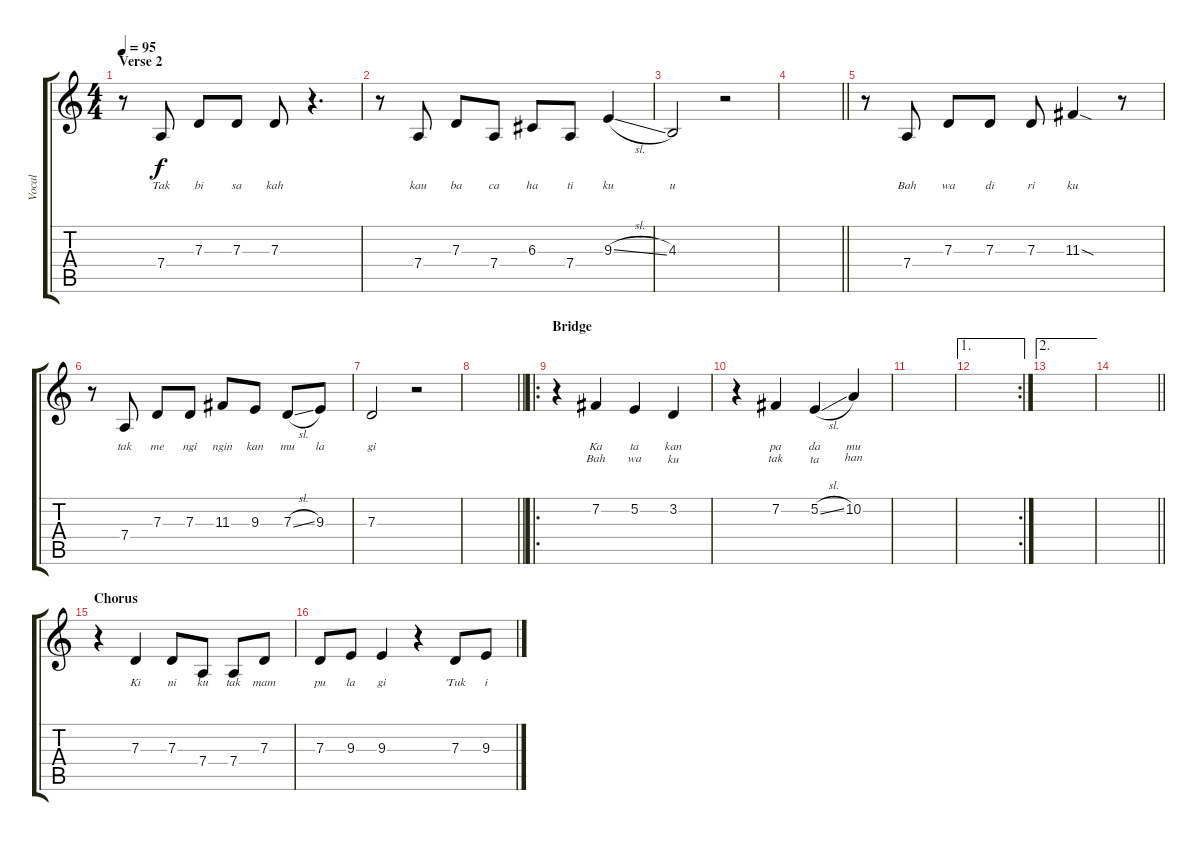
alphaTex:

\track ("Vocal" "Vocal") {instrument lead2sawtooth}
\staff {score tabs}
\tuning (E4 B3 G3 D3 A2 E2) {hide}
\ts (4 4)
\section ("" "Verse 2")
\tempo 95
\clef g2
\ks c
r.8{dy f} 7.4.8{lyrics (0 "Tak") lyrics (1 "") lyrics (2 "") lyrics (3 "") lyrics (4 "")} 7.3.8{lyrics (0 "bi") lyrics (1 "") lyrics (2 "") lyrics (3 "") lyrics (4 "")} 7.3.8{lyrics (0 "sa") lyrics (1 "") lyrics (2 "") lyrics (3 "") lyrics (4 "")} 7.3.8{lyrics (0 "kah") lyrics (1 "") lyrics (2 "") lyrics (3 "") lyrics (4 "")} r.4{d} |
r.8 7.4.8{lyrics (0 "kau") lyrics (1 "") lyrics (2 "") lyrics (3 "") lyrics (4 "")} 7.3.8{lyrics (0 "ba") lyrics (1 "") lyrics (2 "") lyrics (3 "") lyrics (4 "")} 7.4.8{lyrics (0 "ca") lyrics (1 "") lyrics (2 "") lyrics (3 "") lyrics (4 "")} 6.3.8{lyrics (0 "ha") lyrics (1 "") lyrics (2 "") lyrics (3 "") lyrics (4 "")} 7.4.8{lyrics (0 "ti") lyrics (1 "") lyrics (2 "") lyrics (3 "") lyrics (4 "")} 9.3{sl}.4{lyrics (0 "ku") lyrics (1 "") lyrics (2 "") lyrics (3 "") lyrics (4 "")} |
4.3.2{lyrics (0 "u") lyrics (1 "") lyrics (2 "") lyrics (3 "") lyrics (4 "")} r.2 |
\barLineRight lightlight
|
r.8 7.4.8{lyrics (0 "Bah") lyrics (1 "") lyrics (2 "") lyrics (3 "") lyrics (4 "")} 7.3.8{lyrics (0 "wa") lyrics (1 "") lyrics (2 "") lyrics (3 "") lyrics (4 "")} 7.3.8{lyrics (0 "di") lyrics (1 "") lyrics (2 "") lyrics (3 "") lyrics (4 "")} 7.3.8{lyrics (0 "ri") lyrics (1 "") lyrics (2 "") lyrics (3 "") lyrics (4 "")} 11.3{sod}.4{lyrics (0 "ku") lyrics (1 "") lyrics (2 "") lyrics (3 "") lyrics (4 "")} r.8 |
r.8 7.4.8{lyrics (0 "tak") lyrics (1 "") lyrics (2 "") lyrics (3 "") lyrics (4 "")} 7.3.8{lyrics (0 "me") lyrics (1 "") lyrics (2 "") lyrics (3 "") lyrics (4 "")} 7.3.8{lyrics (0 "ngi") lyrics (1 "") lyrics (2 "") lyrics (3 "") lyrics (4 "")} 11.3.8{lyrics (0 "ngin") lyrics (1 "") lyrics (2 "") lyrics (3 "") lyrics (4 "")} 9.3.8{lyrics (0 "kan") lyrics (1 "") lyrics (2 "") lyrics (3 "") lyrics (4 "")} 7.3{sl}.8{lyrics (0 "mu") lyrics (1 "") lyrics (2 "") lyrics (3 "") lyrics (4 "")} 9.3.8{lyrics (0 "la") lyrics (1 "") lyrics (2 "") lyrics (3 "") lyrics (4 "")} |
7.3.2{lyrics (0 "gi") lyrics (1 "") lyrics (2 "") lyrics (3 "") lyrics (4 "")} r.2 |
\barLineRight lightlight
|
\ro
\section ("" "Bridge")
r.4 7.2.4{lyrics (0 "Ka") lyrics (1 "Bah") lyrics (2 "") lyrics (3 "") lyrics (4 "")} 5.2.4{lyrics (0 "ta") lyrics (1 "wa") lyrics (2 "") lyrics (3 "") lyrics (4 "")} 3.2.4{lyrics (0 "kan") lyrics (1 "ku") lyrics (2 "") lyrics (3 "") lyrics (4 "")} |
r.4 7.2.4{lyrics (0 "pa") lyrics (1 "tak") lyrics (2 "") lyrics (3 "") lyrics (4 "")} 5.2{sl}.4{lyrics (0 "da") lyrics (1 "ta") lyrics (2 "") lyrics (3 "") lyrics (4 "")} 10.2.4{lyrics (0 "mu") lyrics (1 "han") lyrics (2 "") lyrics (3 "") lyrics (4 "")} |
|
\ae 1
\rc 2
|
\ae 2
|
\barLineRight lightlight
|
\section ("" "Chorus")
r.4 7.3.4{lyrics (0 "Ki") lyrics (1 "") lyrics (2 "") lyrics (3 "") lyrics (4 "")} 7.3.8{lyrics (0 "ni") lyrics (1 "") lyrics (2 "") lyrics (3 "") lyrics (4 "")} 7.4.8{lyrics (0 "ku") lyrics (1 "") lyrics (2 "") lyrics (3 "") lyrics (4 "")} 7.4.8{lyrics (0 "tak") lyrics (1 "") lyrics (2 "") lyrics (3 "") lyrics (4 "")} 7.3.8{lyrics (0 "mam") lyrics (1 "") lyrics (2 "") lyrics (3 "") lyrics (4 "")} |
7.3.8{lyrics (0 "pu") lyrics (1 "") lyrics (2 "") lyrics (3 "") lyrics (4 "")} 9.3.8{lyrics (0 "la") lyrics (1 "") lyrics (2 "") lyrics (3 "") lyrics (4 "")} 9.3.4{lyrics (0 "gi") lyrics (1 "") lyrics (2 "") lyrics (3 "") lyrics (4 "")} r.4 7.3.8{lyrics (0 "'Tuk") lyrics (1 "") lyrics (2 "") lyrics (3 "") lyrics (4 "")} 9.3.8{lyrics (0 "i") lyrics (1 "") lyrics (2 "") lyrics (3 "") lyrics (4 "")}
